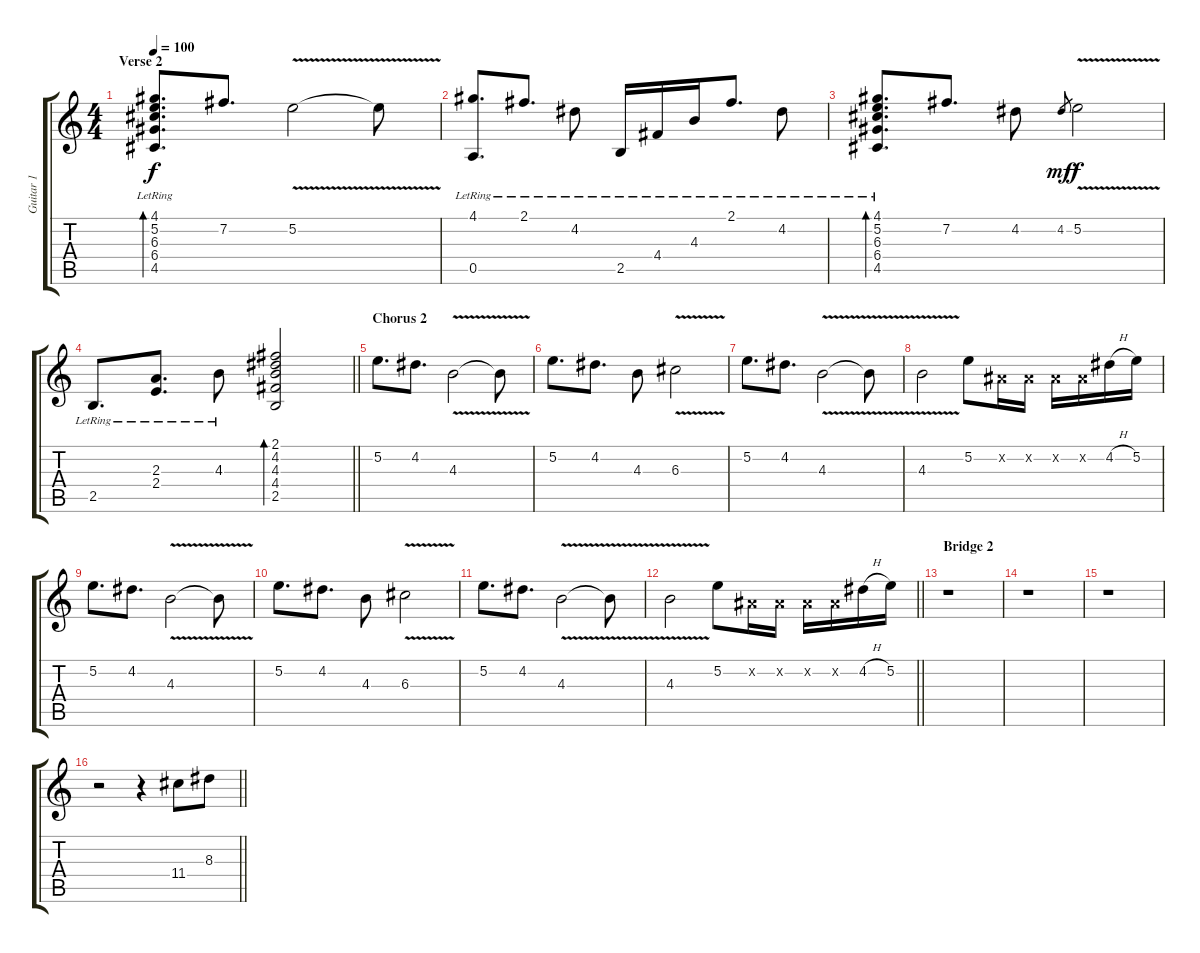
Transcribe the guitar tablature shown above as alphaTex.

\track ("Guitar 1" "Guitar 1") {instrument distortionguitar}
\staff {score tabs}
\tuning (E4 B3 G3 D3 A2 E2) {hide}
\ts (4 4)
\section ("" "Verse 2")
\tempo 100
\clef g2
\ks c
(4.1 5.2 6.3 6.4 4.5{lr}).8{d bd 30 dy f instrument electricguitarclean} 7.2.8{d} 5.2{v}.2 5.2{t}.8 |
(4.1 0.5{lr}).8{d} 2.1{lr}.8{d} 4.2{lr}.8 2.5{lr}.16 4.4{lr}.16 4.3{lr}.16 2.1{lr}.8{d} 4.2{lr}.8 |
(4.1 5.2 6.3 6.4 4.5{lr}).8{d bd 30} 7.2.8{d} 4.2.8 4.2.8{gr dy mf} 5.2{v}.2{dy f} |
\barLineRight lightlight
2.5{lr}.8{d} (2.3{lr} 2.4{lr}).8{d} 4.3{lr}.8 (2.1 4.2 4.3 4.4 2.5).2{bd 30} |
\section ("" "Chorus 2")
5.2.8{d volume 13 instrument distortionguitar} 4.2.8{d} 4.3{v}.2 4.3{t}.8 |
5.2.8{d} 4.2.8{d} 4.3.8 6.3{v}.2 |
5.2.8{d} 4.2.8{d} 4.3{v}.2 4.3{t}.8 |
4.3{v}.2 5.2.8 -1.2{x}.16 -1.2{x}.16 -1.2{x}.16 -1.2{x}.16 4.2{h}.16 5.2.16 |
5.2.8{d} 4.2.8{d} 4.3{v}.2 4.3{t}.8 |
5.2.8{d} 4.2.8{d} 4.3.8 6.3{v}.2 |
5.2.8{d} 4.2.8{d} 4.3{v}.2 4.3{t}.8 |
\barLineRight lightlight
4.3{v}.2 5.2.8 -1.2{x}.16 -1.2{x}.16 -1.2{x}.16 -1.2{x}.16 4.2{h}.16 5.2.16 |
\section ("" "Bridge 2")
r.1 |
r.1 |
r.1 |
\barLineRight lightlight
r.2 r.4 11.4.8{volume 16} 8.3.8
